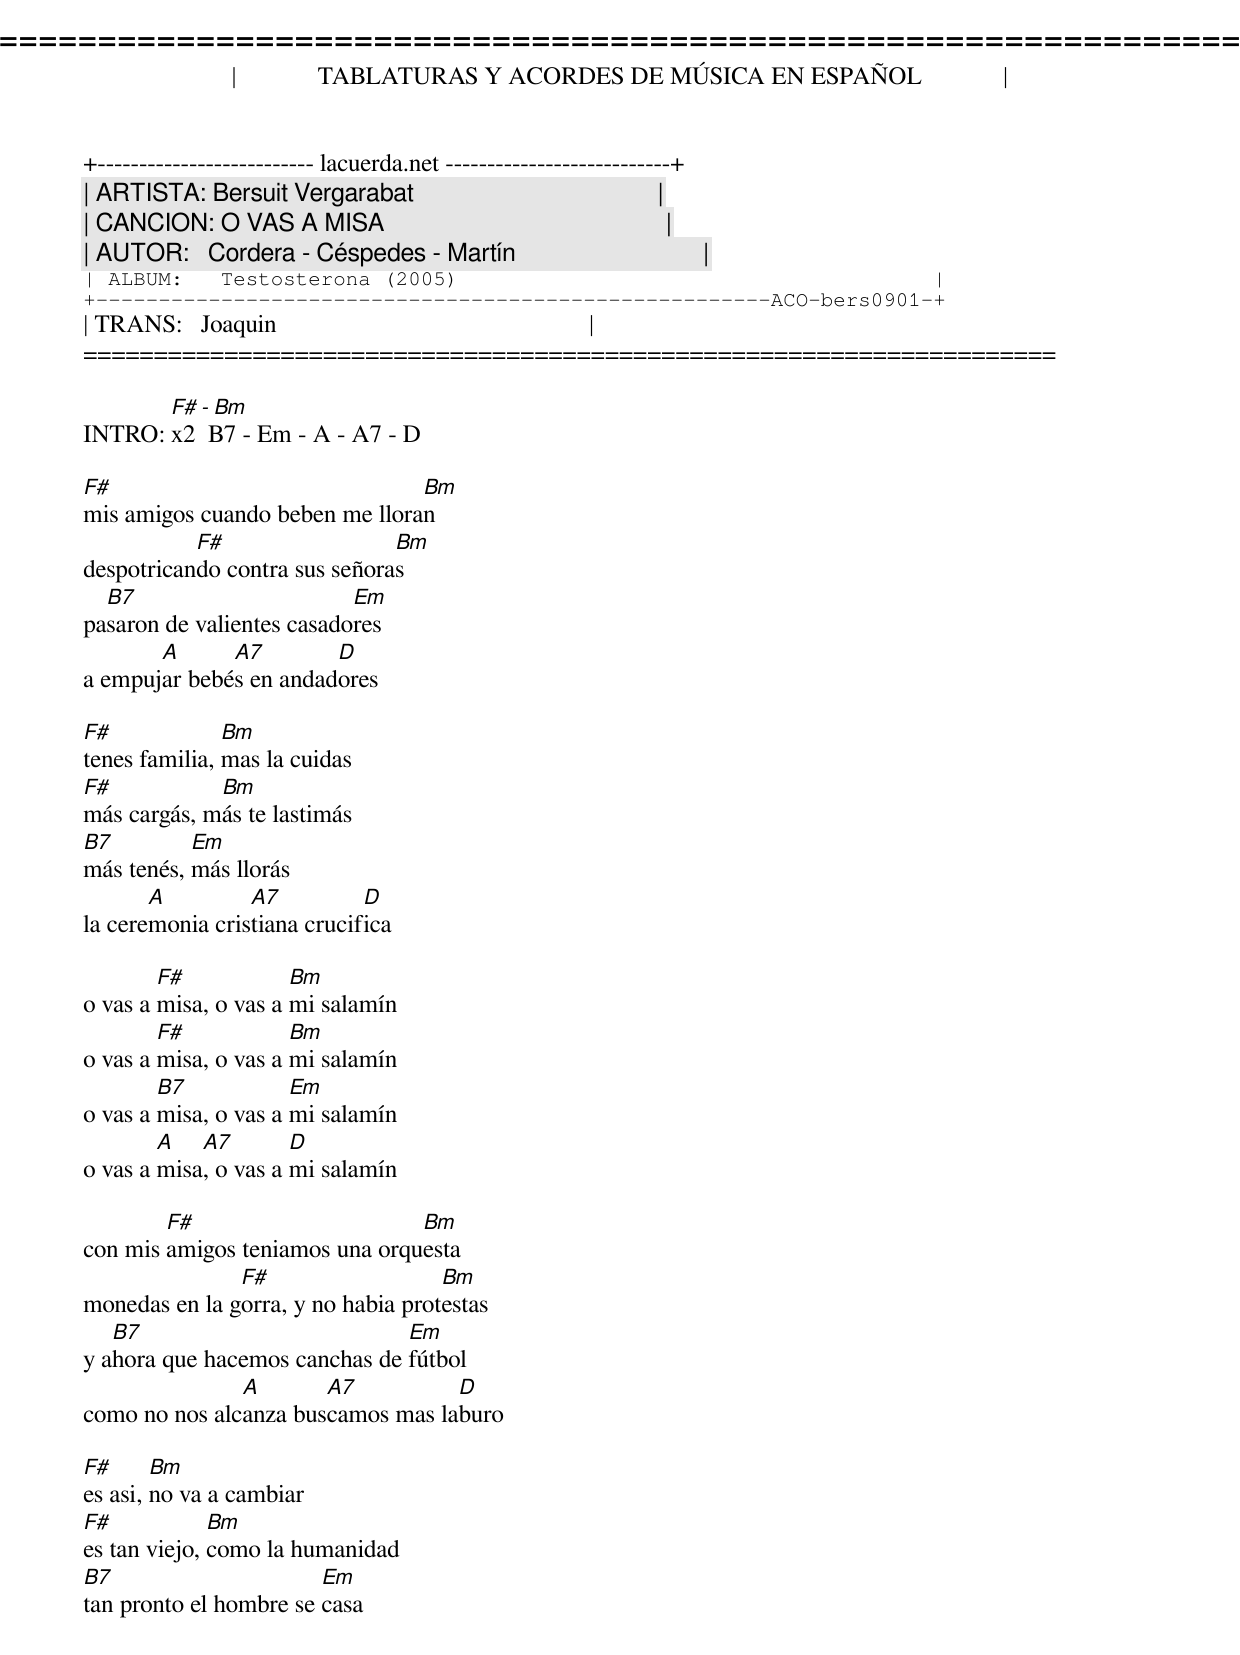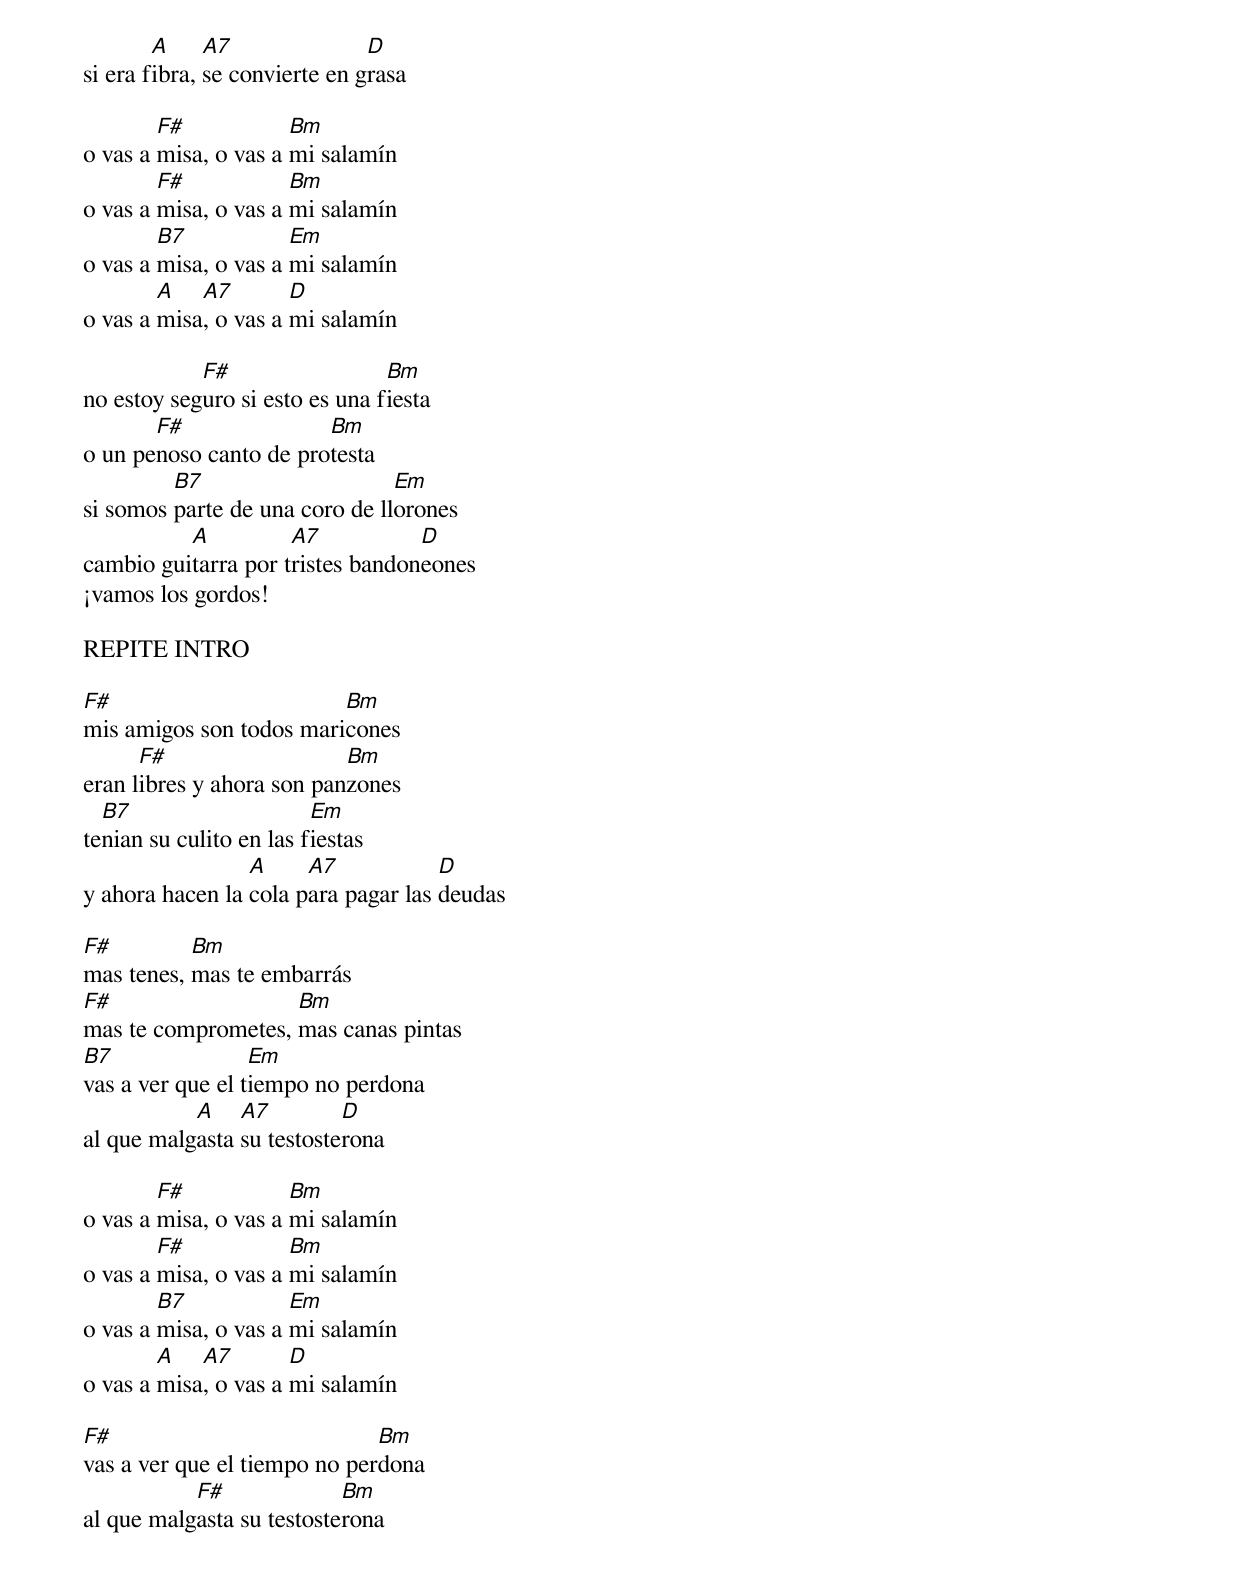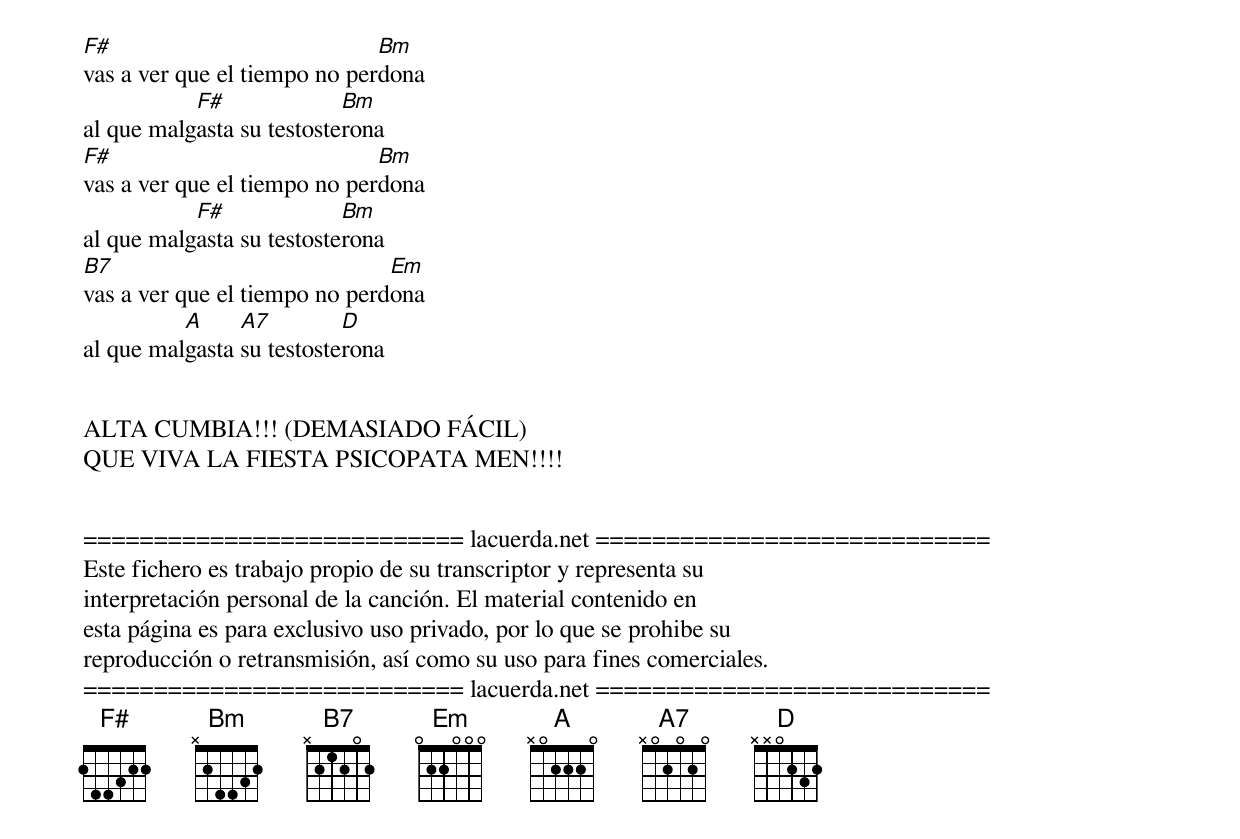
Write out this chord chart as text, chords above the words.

=====================================================================
|             TABLATURAS Y ACORDES DE MÚSICA EN ESPAÑOL             |
+-------------------------- lacuerda.net ---------------------------+
| ARTISTA: Bersuit Vergarabat                                       |
| CANCION: O VAS A MISA                                             |
| AUTOR:   Cordera - Céspedes - Martín                              |
| ALBUM:   Testosterona (2005)                                      |
+------------------------------------------------------ACO-bers0901-+
| TRANS:   Joaquin                                                  |
=====================================================================

INTRO: [F# - Bm]x2  B7 - Em - A - A7 - D

F#                              Bm
mis amigos cuando beben me lloran
           F#                  Bm
despotricando contra sus señoras
  B7                       Em
pasaron de valientes casadores
       A      A7        D
a empujar bebés en andadores

F#             Bm
tenes familia, mas la cuidas
F#           Bm
más cargás, más te lastimás
B7         Em
más tenés, más llorás
       A         A7          D
la ceremonia cristiana crucifica

        F#            Bm
o vas a misa, o vas a mi salamín
        F#            Bm
o vas a misa, o vas a mi salamín
        B7            Em
o vas a misa, o vas a mi salamín
        A   A7        D
o vas a misa, o vas a mi salamín

        F#                      Bm
con mis amigos teniamos una orquesta
               F#                   Bm
monedas en la gorra, y no habia protestas
   B7                          Em
y ahora que hacemos canchas de fútbol
               A       A7          D
como no nos alcanza buscamos mas laburo

F#      Bm
es asi, no va a cambiar
F#            Bm
es tan viejo, como la humanidad
B7                      Em
tan pronto el hombre se casa
        A     A7               D
si era fibra, se convierte en grasa

        F#            Bm
o vas a misa, o vas a mi salamín
        F#            Bm
o vas a misa, o vas a mi salamín
        B7            Em
o vas a misa, o vas a mi salamín
        A   A7        D
o vas a misa, o vas a mi salamín

            F#                  Bm
no estoy seguro si esto es una fiesta
       F#               Bm
o un penoso canto de protesta
         B7                     Em
si somos parte de una coro de llorones
          A          A7           D
cambio guitarra por tristes bandoneones
¡vamos los gordos!

REPITE INTRO

F#                       Bm
mis amigos son todos maricones
      F#                   Bm
eran libres y ahora son panzones
  B7                     Em
tenian su culito en las fiestas
                 A     A7            D
y ahora hacen la cola para pagar las deudas

F#         Bm
mas tenes, mas te embarrás
F#                  Bm
mas te comprometes, mas canas pintas
B7                Em
vas a ver que el tiempo no perdona
           A    A7         D
al que malgasta su testosterona

        F#            Bm
o vas a misa, o vas a mi salamín
        F#            Bm
o vas a misa, o vas a mi salamín
        B7            Em
o vas a misa, o vas a mi salamín
        A   A7        D
o vas a misa, o vas a mi salamín

F#                            Bm
vas a ver que el tiempo no perdona
           F#              Bm
al que malgasta su testosterona
F#                            Bm
vas a ver que el tiempo no perdona
           F#              Bm
al que malgasta su testosterona
F#                            Bm
vas a ver que el tiempo no perdona
           F#              Bm
al que malgasta su testosterona
B7                             Em
vas a ver que el tiempo no perdona
          A     A7         D
al que malgasta su testosterona


ALTA CUMBIA!!! (DEMASIADO FÁCIL)
QUE VIVA LA FIESTA PSICOPATA MEN!!!!


=========================== lacuerda.net ============================
Este fichero es trabajo propio de su transcriptor y representa su
interpretación personal de la canción. El material contenido en
esta página es para exclusivo uso privado, por lo que se prohibe su
reproducción o retransmisión, así como su uso para fines comerciales.
=========================== lacuerda.net ============================
